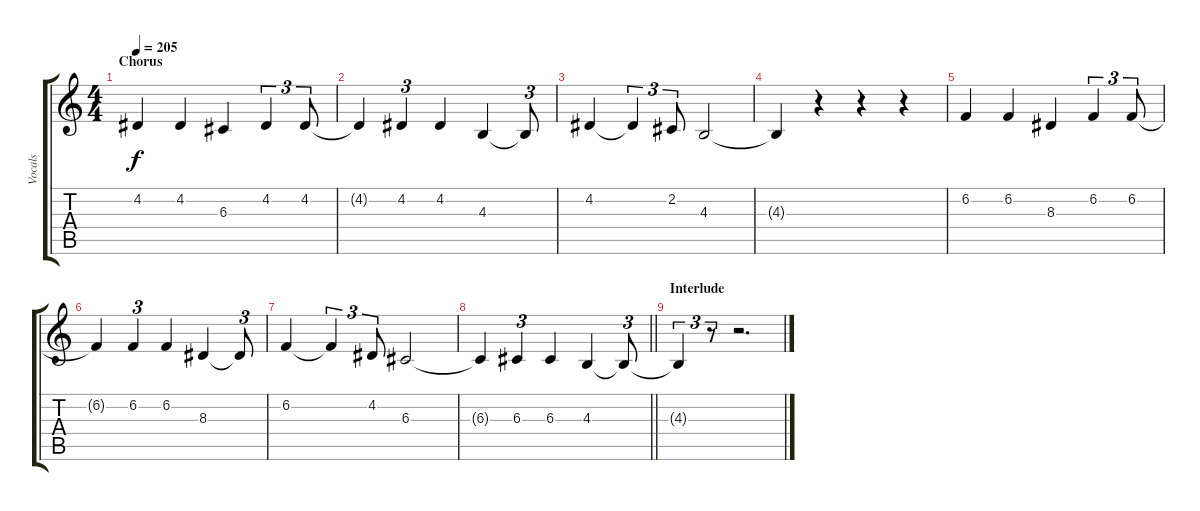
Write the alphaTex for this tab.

\track ("Vocals" "Vocals") {instrument altosax}
\staff {score tabs}
\tuning (E4 B3 G3 D3 A2 E2) {hide}
\ts (4 4)
\section ("" "Chorus")
\tempo 205
\clef g2
\ks c
4.2.4{dy f} 4.2.4 6.3.4 4.2.4{tu (3 2)} 4.2.8{tu (3 2)} |
4.2{t}.4 4.2.4{tu (3 2)} 4.2.4 4.3.4 4.3{t}.8{tu (3 2)} |
4.2.4 4.2{t}.4{tu (3 2)} 2.2.8{tu (3 2)} 4.3.2 |
4.3{t}.4 r.4 r.4 r.4 |
6.2.4 6.2.4 8.3.4 6.2.4{tu (3 2)} 6.2.8{tu (3 2)} |
6.2{t}.4 6.2.4{tu (3 2)} 6.2.4 8.3.4 8.3{t}.8{tu (3 2)} |
6.2.4 6.2{t}.4{tu (3 2)} 4.2.8{tu (3 2)} 6.3.2 |
\barLineRight lightlight
6.3{t}.4 6.3.4{tu (3 2)} 6.3.4 4.3.4 4.3{t}.8{tu (3 2)} |
\section ("" "Interlude")
4.3{t}.4{tu (3 2)} r.8{tu (3 2)} r.2{d}
